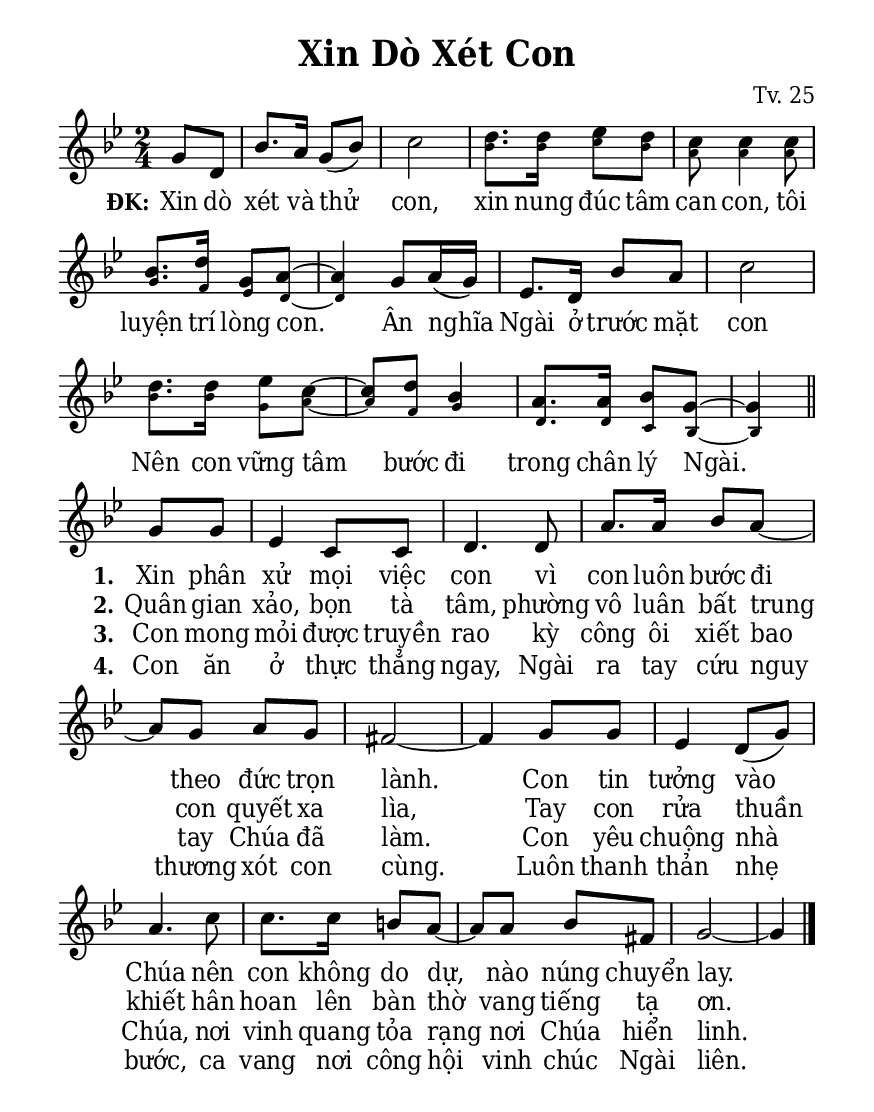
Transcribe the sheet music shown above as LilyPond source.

% Cài đặt chung\
\version "2.22.1"
\include "english.ly"

\header {
  title = "Xin Dò Xét Con"
  composer = "Tv. 25"
  %arranger = "Lm. Kim Long"
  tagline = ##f
}

% Nhạc phiên khúc
nhacPhienKhucSop = \relative c'' {
  \partial 4 g8 d |
  bf'8. a16 g8 (bf) |
  c2 |
  d8. d16 ef8 d |
  c8 c4 c8 |
  bf8. d16 g,8 a ~ |
  a4 g8 a16 (g) |
  ef8. d16 bf'8 a |
  c2 |
  d8. d16 ef8 c ~ |
  c d bf4 |
  a8. a16 bf8 g ~ |
  g4 \bar "||"
  
  g8 g |
  ef4 c8 c |
  d4. d8 |
  a'8. a16 bf8 a ~ |
  a g a g |
  fs2 ~ |
  fs4 g8 g |
  ef4 d8 (g) |
  a4. c8 |
  c8. c16 b8 a ~ |
  a a bf fs |
  g2 ~ |
  g4 \bar "|."
}

nhacPhienKhucAlto = \relative c'' {
  g8 d |
  bf'8. a16 g8 (bf) |
  c2 |
  bf8. bf16 c8 bf |
  a a4 a8 |
  g8. f16 ef8 d ~ |
  d4 g8 a16 (g) |
  ef8. d16 bf'8 a |
  c2 |
  bf8. bf16 g8 a ~ |
  a f g4 |
  d8. d16 c8 bf ~ |
  bf4
}

% Lời phiên khúc
loiPhienKhucSop = \lyrics {
  \set stanza = "ĐK:"
  Xin dò xét và thử con,
  xin nung đúc tâm can con,
  tôi luyện trí lòng con.
  Ân nghĩa Ngài ở trước mặt con
  Nên con vững tâm bước đi trong chân lý Ngài.
  <<
    {
      \set stanza = "1."
      Xin phân xử mọi việc con
      vì con luôn bước đi theo đức trọn lành.
      Con tin tưởng vào Chúa nên con không do dự,
      nào núng chuyển lay.
    }
    \new Lyrics {
	    \set associatedVoice = "beSop"
	    \set stanza = "2."
	    Quân gian xảo, bọn tà tâm,
	    phường vô luân bất trung con quyết xa lìa,
	    Tay con rửa thuần khiết hân hoan
	    lên bàn thờ vang tiếng tạ ơn.
	    
    }
    \new Lyrics {
	    \set associatedVoice = "beSop"
	    \set stanza = "3."
	    Con mong mỏi được truyền rao kỳ công
	    ôi xiết bao tay Chúa đã làm.
	    Con yêu chuộng nhà Chúa,
	    nơi vinh quang tỏa rạng nơi Chúa hiển linh.
    }
    \new Lyrics {
	    \set associatedVoice = "beSop"
	    \set stanza = "4."
	    Con ăn ở thực thẳng ngay,
	    Ngài ra tay cứu nguy thương xót con cùng.
	    Luôn thanh thản nhẹ bước,
	    ca vang nơi công hội vinh chúc Ngài liên.
    }
  >>
}

% Dàn trang
\paper {
  #(set-paper-size "a5")
  top-margin = 10\mm
  bottom-margin = 10\mm
  left-margin = 10\mm
  right-margin = 10\mm
  indent = #0
  #(define fonts
	 (make-pango-font-tree "Deja Vu Serif Condensed"
	 		       "Deja Vu Serif Condensed"
			       "Deja Vu Serif Condensed"
			       (/ 20 20)))
  print-page-number = ##f
  %page-count = #1
}

TongNhip = {
  \key bf \major \time 2/4
  \set Timing.beamExceptions = #'()
  \set Timing.baseMoment = #(ly:make-moment 1/4)
}

% Đổi kích thước nốt cho bè phụ
notBePhu =
#(define-music-function (font-size music) (number? ly:music?)
   (for-some-music
     (lambda (m)
       (if (music-is-of-type? m 'rhythmic-event)
           (begin
             (set! (ly:music-property m 'tweaks)
                   (cons `(font-size . ,font-size)
                         (ly:music-property m 'tweaks)))
             #t)
           #f))
     music)
   music)

\score {
  \new ChoirStaff <<
    \new Staff \with {
        \consists "Merge_rests_engraver"
        printPartCombineTexts = ##f
      }
      <<
      \new Voice \TongNhip \partCombine 
        \nhacPhienKhucSop
        \notBePhu -3 { \nhacPhienKhucAlto }
      \new NullVoice = beSop \nhacPhienKhucSop
      \new Lyrics \lyricsto beSop \loiPhienKhucSop
      >>
  >>
  \layout {
    %\override Staff.TimeSignature.transparent = ##t
    \override Lyrics.LyricSpace.minimum-distance = #0.45
    \override Score.BarNumber.break-visibility = ##(#f #f #f)
    \override Score.SpacingSpanner.uniform-stretching = ##t
  } 
}
